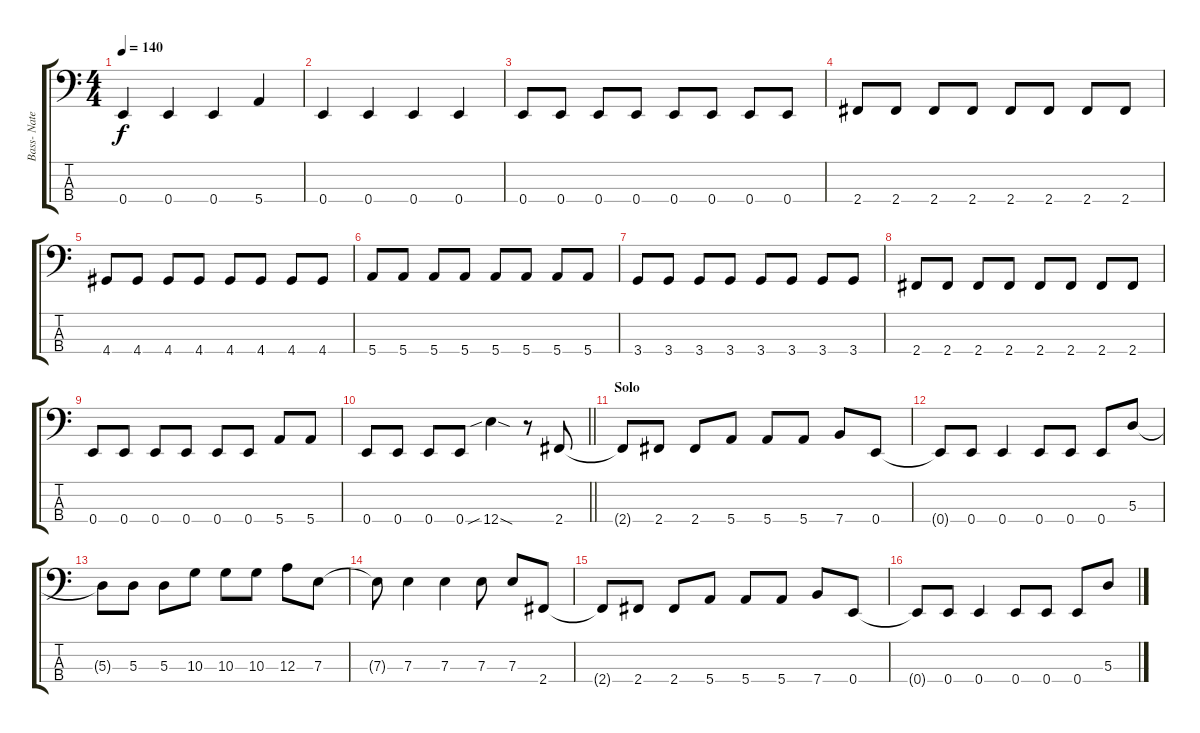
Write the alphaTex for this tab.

\track ("Bass- Nate Mendel" "Bass- Nate") {instrument electricbassfinger}
\staff {score tabs}
\tuning (G2 D2 A1 E1) {hide}
\ts (4 4)
\tempo 140
\clef f4
\ks c
0.4.4{dy f} 0.4.4 0.4.4 5.4.4 |
0.4.4 0.4.4 0.4.4 0.4.4 |
0.4.8 0.4.8 0.4.8 0.4.8 0.4.8 0.4.8 0.4.8 0.4.8 |
2.4.8 2.4.8 2.4.8 2.4.8 2.4.8 2.4.8 2.4.8 2.4.8 |
4.4.8 4.4.8 4.4.8 4.4.8 4.4.8 4.4.8 4.4.8 4.4.8 |
5.4.8 5.4.8 5.4.8 5.4.8 5.4.8 5.4.8 5.4.8 5.4.8 |
3.4.8 3.4.8 3.4.8 3.4.8 3.4.8 3.4.8 3.4.8 3.4.8 |
2.4.8 2.4.8 2.4.8 2.4.8 2.4.8 2.4.8 2.4.8 2.4.8 |
0.4.8 0.4.8 0.4.8 0.4.8 0.4.8 0.4.8 5.4.8 5.4.8 |
\barLineRight lightlight
0.4.8 0.4.8 0.4.8 0.4.8 12.4{sib sod}.4 r.8 2.4.8 |
\section ("" "Solo")
2.4{t}.8 2.4.8 2.4.8 5.4.8 5.4.8 5.4.8 7.4.8 0.4.8 |
0.4{t}.8 0.4.8 0.4.4 0.4.8 0.4.8 0.4.8 5.3.8 |
5.3{t}.8 5.3.8 5.3.8 10.3.8 10.3.8 10.3.8 12.3.8 7.3.8 |
7.3{t}.8 7.3.4 7.3.4 7.3.8 7.3.8 2.4.8 |
2.4{t}.8 2.4.8 2.4.8 5.4.8 5.4.8 5.4.8 7.4.8 0.4.8 |
0.4{t}.8 0.4.8 0.4.4 0.4.8 0.4.8 0.4.8 5.3.8
